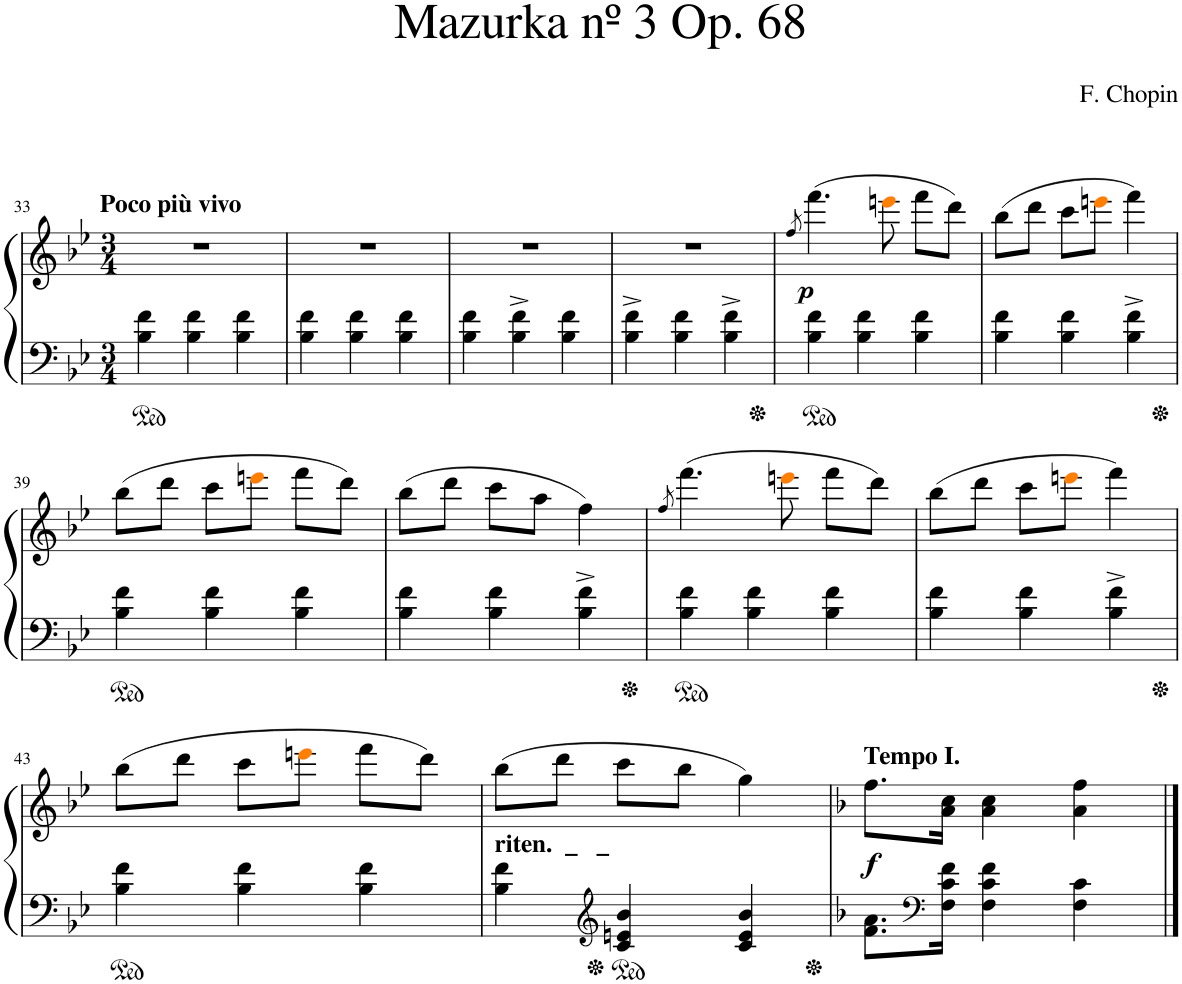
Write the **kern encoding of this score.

**kern	**kern	**dynam
*part1	*part1	*part1
*staff2	*staff1	*staff1/2
*I"Piano	*	*
*I'Pno.	*	*
*clefF4	*clefG2	*
*k[b-e-]	*k[b-e-]	*
*M3/4	*M3/4	*
=33	=33	=33
!	!LO:TX:a:B:t=Poco più vivo	!
4B-\ 4f\	2.r	.
4B-\ 4f\	.	.
4B-\ 4f\	.	.
=34	=34	=34
4B-\ 4f\	2.r	.
4B-\ 4f\	.	.
4B-\ 4f\	.	.
=35	=35	=35
4B-\ 4f\	2.r	.
4B-\^ 4f\^	.	.
4B-\ 4f\	.	.
=36	=36	=36
4B-\^ 4f\^	2.r	.
4B-\ 4f\	.	.
4B-\^ 4f\^	.	.
=37	=37	=37
.	8qff/	.
!	!	!LO:DY:b
4B-\ 4f\	(4.fff\	p
4B-\ 4f\	.	.
.	8eeeni\	.
4B-\ 4f\	8fff\L	.
.	8ddd\J)	.
=38	=38	=38
4B-\ 4f\	(8bb-\L	.
.	8ddd\J	.
4B-\ 4f\	8ccc\L	.
.	8eeeni\J	.
4B-\^ 4f\^	4fff\)	.
!!LO:LB:g=z
=39	=39	=39
4B-\ 4f\	(8bb-\L	.
.	8ddd\J	.
4B-\ 4f\	8ccc\L	.
.	8eeeni\J	.
4B-\ 4f\	8fff\L	.
.	8ddd\J)	.
=40	=40	=40
4B-\ 4f\	(8bb-\L	.
.	8ddd\J	.
4B-\ 4f\	8ccc\L	.
.	8aa\J	.
4B-\^ 4f\^	4ff\)	.
=41	=41	=41
.	8qff/	.
4B-\ 4f\	(4.fff\	.
4B-\ 4f\	.	.
.	8eeeni\	.
4B-\ 4f\	8fff\L	.
.	8ddd\J)	.
=42	=42	=42
4B-\ 4f\	(8bb-\L	.
.	8ddd\J	.
4B-\ 4f\	8ccc\L	.
.	8eeeni\J	.
4B-\^ 4f\^	4fff\)	.
!!LO:LB:g=z
=43	=43	=43
4B-\ 4f\	(8bb-\L	.
.	8ddd\J	.
4B-\ 4f\	8ccc\L	.
.	8eeeni\J	.
4B-\ 4f\	8fff\L	.
.	8ddd\J)	.
=44	=44	=44
!	!LO:TX:b:B:t=riten.  _   _	!
4B-\ 4f\	(8bb-\L	.
.	8ddd\J	.
*clefG2	*	*
4c/ 4en/ 4b-/	8ccc\L	.
.	8bb-\J	.
4c/ 4e/ 4b-/	4gg\)	.
=45	=45	=45
*k[b-]	*k[b-]	*
!	!LO:TX:a:B:t=Tempo I.	!
!	!	!LO:DY:b
8.f\ 8.a\L	8.ff\L	f
*clefF4	*	*
16F\ 16c\ 16f\Jk	16a\ 16cc\Jk	.
4F\ 4c\ 4f\	4a\ 4cc\	.
4F\ 4c\	4a\ 4ff\	.
==	==	==
*-	*-	*-
